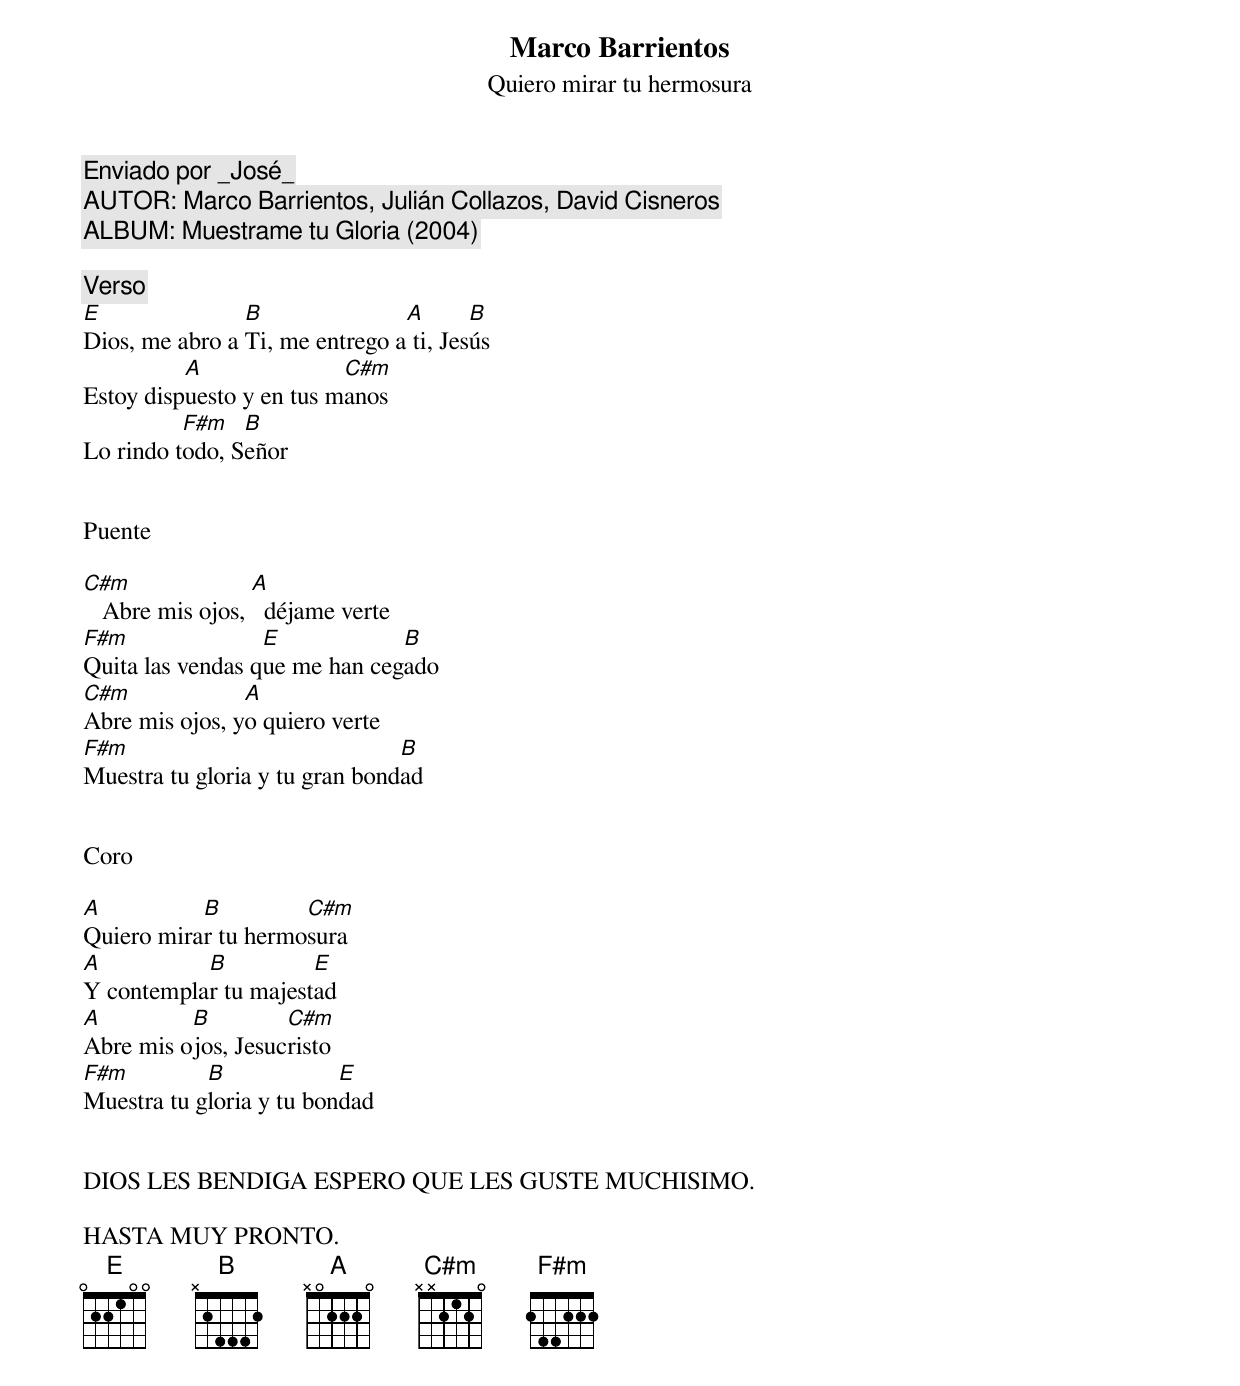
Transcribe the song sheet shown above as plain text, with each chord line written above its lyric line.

Marco Barrientos
Quiero mirar tu hermosura
Enviado por _José_
AUTOR: Marco Barrientos, Julián Collazos, David Cisneros
ALBUM: Muestrame tu Gloria (2004)

Verso
E               B               A       B
Dios, me abro a Ti, me entrego a ti, Jesús
          A               C#m
Estoy dispuesto y en tus manos
          F#m   B
Lo rindo todo, Señor


Puente

C#m               A
   Abre mis ojos,   déjame verte
F#m               E            B
Quita las vendas que me han cegado
C#m             A
Abre mis ojos, yo quiero verte
F#m                             B
Muestra tu gloria y tu gran bondad


Coro

A          B         C#m
Quiero mirar tu hermosura
A          B          E
Y contemplar tu majestad
A         B         C#m
Abre mis ojos, Jesucristo
F#m         B             E
Muestra tu gloria y tu bondad


DIOS LES BENDIGA ESPERO QUE LES GUSTE MUCHISIMO.

HASTA MUY PRONTO.
